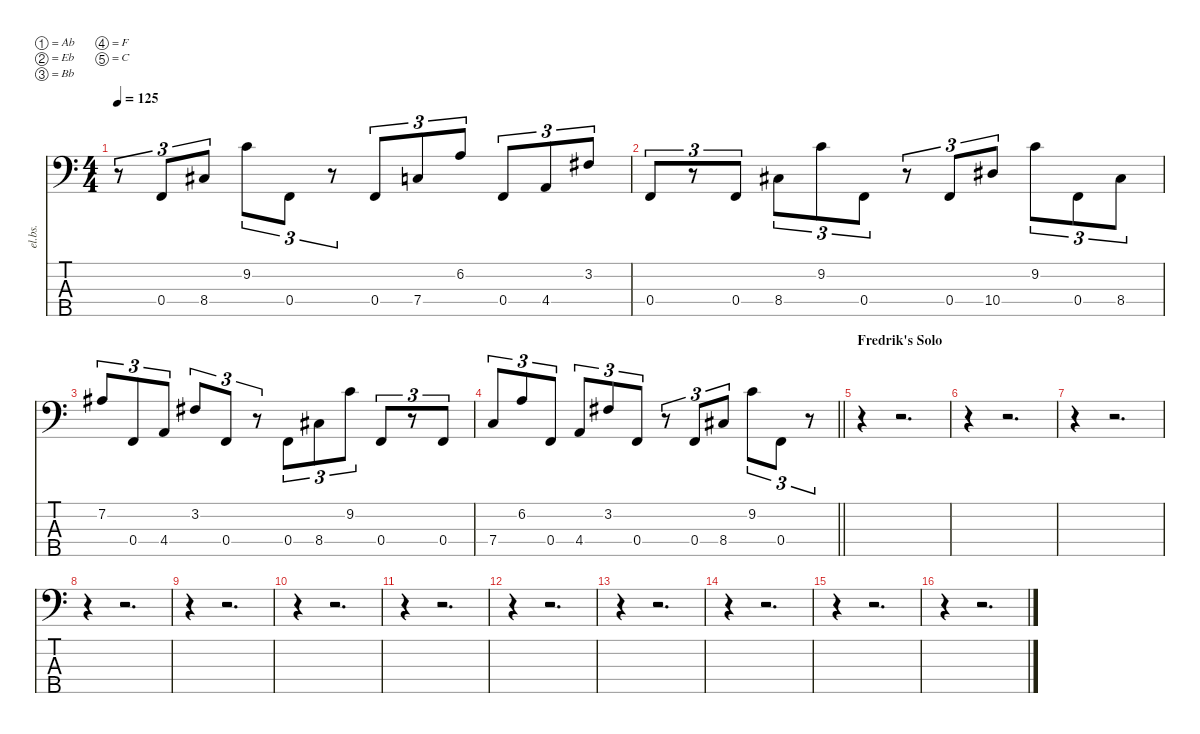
\defaultSystemsLayout 4
\hideDynamics
\bracketExtendMode nobrackets
\track ("(bass tone)" "el.bs.") {instrument electricbasspick}
\staff {score tabs}
\tuning (Ab2 Eb2 Bb1 F1 C1)
\ts (4 4)
\tempo 125
\clef f4
\ks c
r.8{tu (3 2) dy f} 0.4.8{tu (3 2)} 8.4{acc #}.8{tu (3 2)} 9.2.8{tu (3 2)} 0.4.8{tu (3 2)} r.8{tu (3 2)} 0.4.8{tu (3 2)} 7.4.8{tu (3 2)} 6.2.8{tu (3 2)} 0.4.8{tu (3 2)} 4.4.8{tu (3 2)} 3.2{acc #}.8{tu (3 2)} |
0.4.8{tu (3 2)} r.8{tu (3 2)} 0.4.8{tu (3 2)} 8.4{acc #}.8{tu (3 2)} 9.2.8{tu (3 2)} 0.4.8{tu (3 2)} r.8{tu (3 2)} 0.4.8{tu (3 2)} 10.4{acc #}.8{tu (3 2)} 9.2.8{tu (3 2)} 0.4.8{tu (3 2)} 8.4{acc #}.8{tu (3 2)} |
7.2{acc #}.8{tu (3 2)} 0.4.8{tu (3 2)} 4.4.8{tu (3 2)} 3.2{acc #}.8{tu (3 2)} 0.4.8{tu (3 2)} r.8{tu (3 2)} 0.4.8{tu (3 2)} 8.4{acc #}.8{tu (3 2)} 9.2.8{tu (3 2)} 0.4.8{tu (3 2)} r.8{tu (3 2)} 0.4.8{tu (3 2)} |
\barLineRight lightlight
7.4.8{tu (3 2)} 6.2.8{tu (3 2)} 0.4.8{tu (3 2)} 4.4.8{tu (3 2)} 3.2{acc #}.8{tu (3 2)} 0.4.8{tu (3 2)} r.8{tu (3 2)} 0.4.8{tu (3 2)} 8.4{acc #}.8{tu (3 2)} 9.2.8{tu (3 2)} 0.4.8{tu (3 2)} r.8{tu (3 2)} |
\section ("" "Fredrik's Solo")
r.4 r.2{d} |
r.4 r.2{d} |
r.4 r.2{d} |
r.4 r.2{d} |
r.4 r.2{d} |
r.4 r.2{d} |
r.4 r.2{d} |
r.4 r.2{d} |
r.4 r.2{d} |
r.4 r.2{d} |
r.4 r.2{d} |
r.4 r.2{d}
